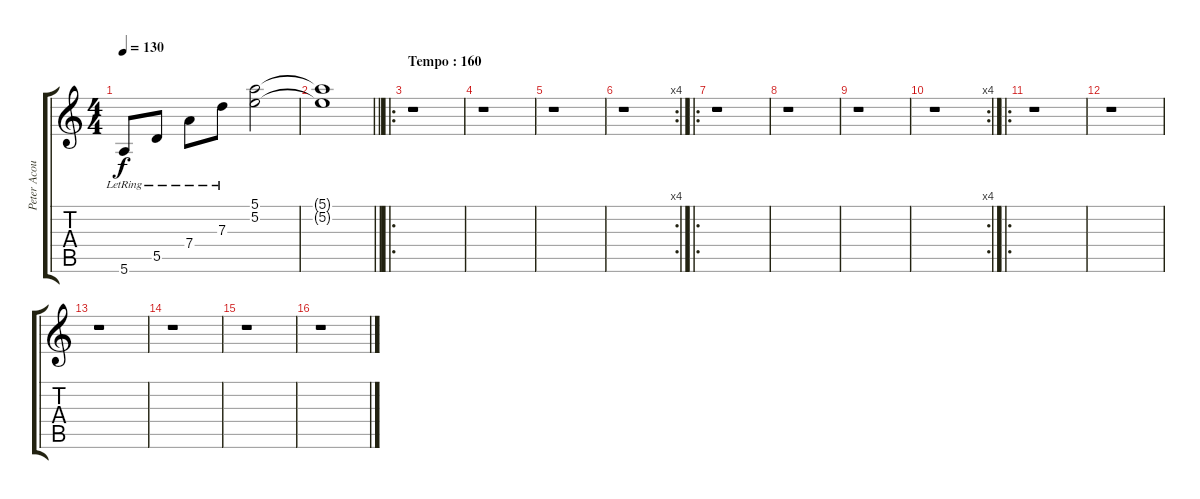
\track ("Peter Acoustic" "Peter Acou") {instrument acousticguitarsteel}
\staff {score tabs}
\tuning (E4 B3 G3 D3 A2 E2) {hide}
\ts (4 4)
\tempo 130
\clef g2
\ks c
5.6{lr}.8{dy f volume 9} 5.5{lr}.8 7.4{lr}.8 7.3{lr}.8 (5.1 5.2).2 |
\barLineRight lightlight
(5.1{t} 5.2{t}).1 |
\ro
\section ("" "Tempo : 160")
r.1 |
r.1 |
r.1 |
\rc 4
r.1 |
\ro
r.1 |
r.1 |
r.1 |
\rc 4
r.1 |
\ro
r.1 |
r.1 |
r.1 |
r.1 |
r.1 |
r.1
